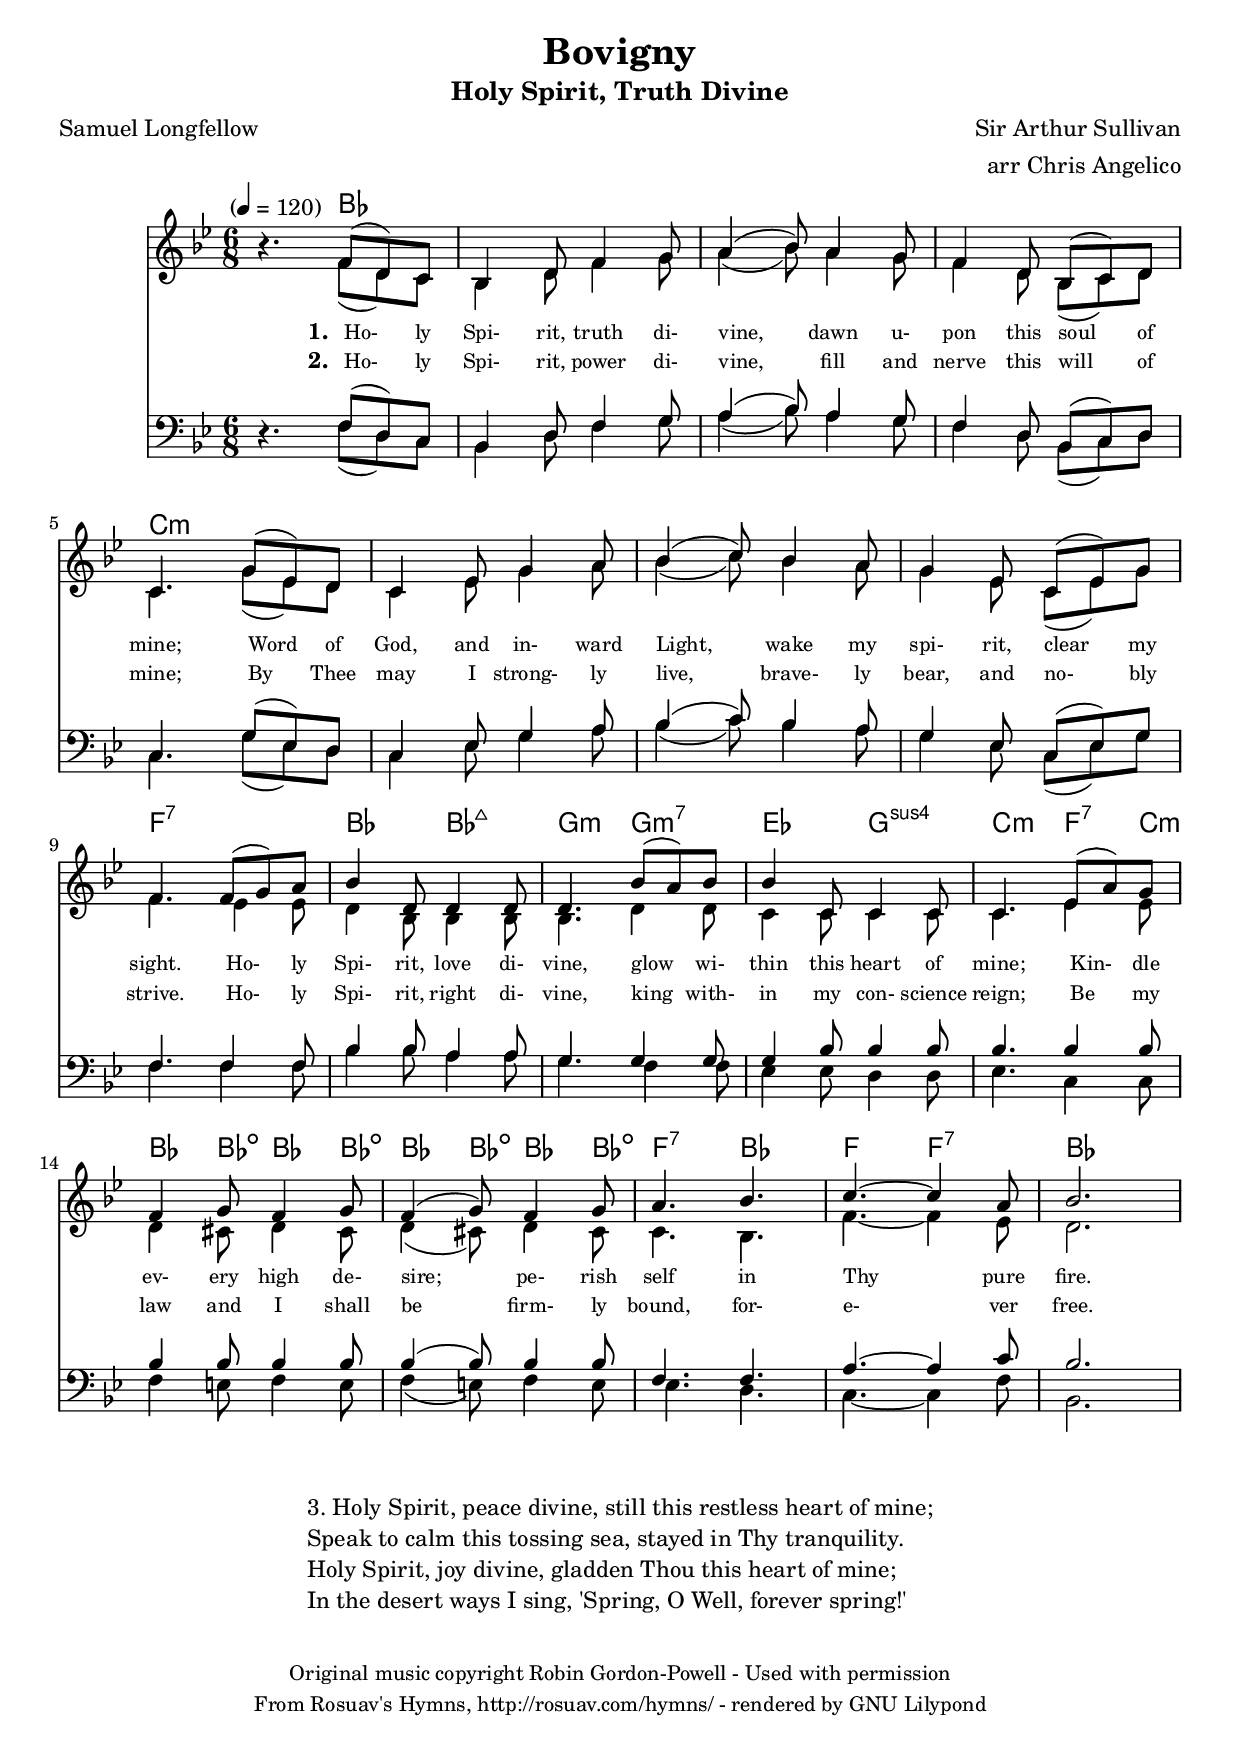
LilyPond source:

\version "2.24.0"
% As to that, we would reply
% Words from RCH #574 or #193
\include "Hymnal.ly"

\header
{
    title="Bovigny"
    subtitle="Holy Spirit, Truth Divine"
    poet="Samuel Longfellow"
    composer="Sir Arthur Sullivan" % circa 1898
    arranger="arr Chris Angelico" % 2011-10-09 / 2011-12-18
    % meter="" ??
    % piece="" ??
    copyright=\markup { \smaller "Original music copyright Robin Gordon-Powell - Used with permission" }
}

\score {
    <<
        \new ChordNames {
            \set chordChanges = ##t
            \transpose ef bf,
            \chordmode {
		s4.
		ef4 ef8 ef4 ef8 ef4 ef8 ef4 ef8 ef4 ef8 ef4 ef8 ef4 ef8 f4.:m
		f4:m f8:m f4:m f8:m f4:m f8:m f4:m f8:m f4:m f8:m f4:m f8:m f4:m f8:m bf4.:7
		bf:7 ef ef:maj c:m c:m7 af c:sus4 f:m bf4:7 f8:m
		ef4 ef8:dim ef4 ef8:dim ef4 ef8:dim ef4 ef8:dim bf4.:7 ef4. bf4.~bf4:7 bf8:7 ef2.
            }
        }
        \new Staff <<
            \set Staff.midiInstrument = "acoustic grand"
            \key bf \major
            \time 6/8
            \tempo "" 4 = 120
            \new Voice = "sops" \transpose ef bf, \relative f' {
                r4.
                \voiceOne
		bf8(g) f ef4 g8 bf4 c8 d4(ef8) d4 c8 bf4 g8 ef(f) g f4.
		c'8(af) g f4 af8 c4 d8 ef4(f8) ef4 d8 c4 af8 f(af) c bf4.
		bf8(c) d ef4 g,8 g4 g8 g4. ef'8(d) ef ef4 f,8 f4 f8 f4.
		af8(d) c bf4 c8 bf4 c8 bf4(c8) bf4 c8 d4. ef4. f4.~f4
		d8 ef2.
            }
            \addlyrics { \lyr \lyricmode {
		\override LyricText.font-size = #-1
		\set stanza = #"1."
                !Ho- ly Spi- rit, truth di- vine, dawn u- pon this soul of mine;
		!Word of God, and in- ward Light, wake my spi- rit, clear my sight.
		!Ho- ly Spi- rit, love di- vine, glow wi- thin this heart of mine;
		!Kin- dle ev- ery high de- sire; pe- rish self in Thy pure fire.
            } }
	    \addlyrics { \lyr \lyricmode {
		\override LyricText.font-size = #-1
		\set stanza = #"2."
		!Ho- ly Spi- rit, power di- vine, fill and nerve this will of mine;
		!By Thee may I strong- ly live, brave- ly bear, and no- bly strive.
		!Ho- ly Spi- rit, right di- vine, king with- in my con- science reign;
		!Be my law and I shall be firm- ly bound, for- e- ver free.
            } }

            \new Voice = "alto" \transpose ef bf, \relative f' {
                s4. % The same rest, but as a spacer so it doesn't print
                \voiceTwo
		bf8(g) f ef4 g8 bf4 c8 d4(ef8) d4 c8 bf4 g8 ef(f) g f4.
		c'8(af) g f4 af8 c4 d8 ef4(f8) ef4 d8 c4 af8 f(af) c bf4.
		af4 af8 g4 ef8 ef4 ef8 ef4. g4 g8 f4 f8 f4 f8 f4.
		af4 af8 g4 fs8 g4 fs8 g4(fs8) g4 fs8 f4. ef4. bf'4.~bf4 af8 g2.
            }
        >>
        \new Staff <<
            \clef bass
            \key bf \major
            \new Voice = "tenor" \transpose ef bf, \relative c' {
                r4.
                \voiceOne
		bf8(g) f ef4 g8 bf4 c8 d4(ef8) d4 c8 bf4 g8 ef(f) g f4.
		c'8(af) g f4 af8 c4 d8 ef4(f8) ef4 d8 c4 af8 f(af) c bf4.
		bf4 bf8 ef4 ef8 d4 d8 c4. c4 c8 c4 ef8 ef4 ef8 ef4.
		ef4 ef8 ef4 ef8 ef4 ef8 ef4(ef8) ef4 ef8 bf4. bf d4.~d4 f8 ef2.
            }
            \new Voice = "bass" \transpose ef bf, \relative c' {
                s4.
                \voiceTwo
		bf8(g) f ef4 g8 bf4 c8 d4(ef8) d4 c8 bf4 g8 ef(f) g f4.
		c'8(af) g f4 af8 c4 d8 ef4(f8) ef4 d8 c4 af8 f(af) c bf4.
		bf4 bf8 ef4 ef8 d4 d8 c4. bf4 bf8 af4 af8 g4 g8 af4.
		f4 f8 bf4 a8 bf4 a8 bf4(a8) bf4 a8 af4. g f4.~f4 bf8 ef,2.
            }
        >>
    >>
    \layout { }
    % \midi { \context { \ChordNames \remove Note_performer } } % Stop chords from sounding in the MIDI
    \midi { } % Sound the chords
}

% Additional verses
\markup \fill-line {
\column {
"3. Holy Spirit, peace divine, still this restless heart of mine;"
"Speak to calm this tossing sea, stayed in Thy tranquility."
"Holy Spirit, joy divine, gladden Thou this heart of mine;"
"In the desert ways I sing, 'Spring, O Well, forever spring!'"
}
}
